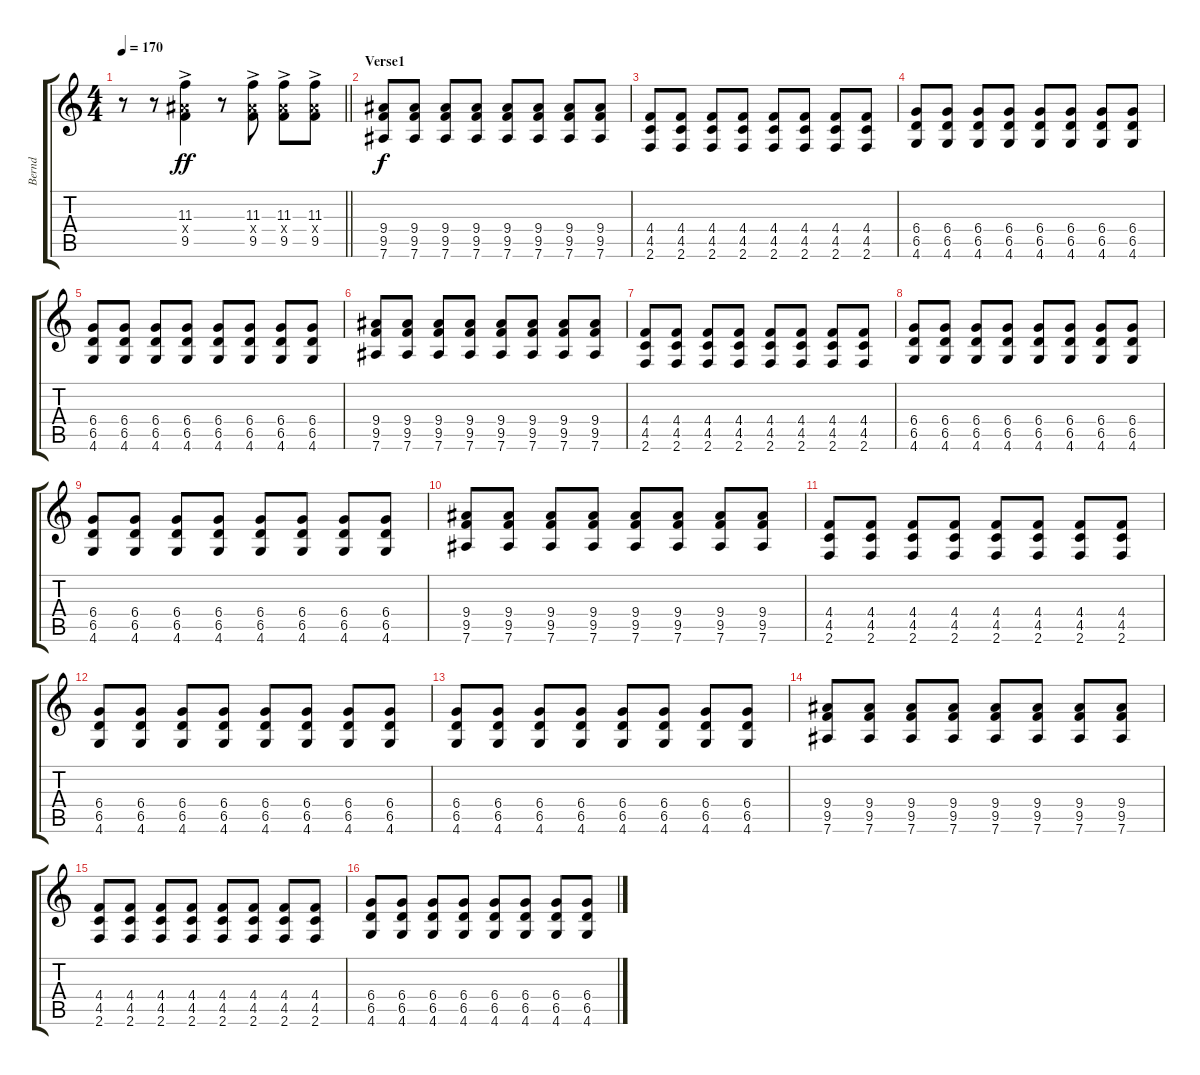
\track ("Bernd" "Bernd") {instrument overdrivenguitar}
\staff {score tabs}
\tuning (Eb4 Bb3 Gb3 Db3 Ab2 Eb2) {hide}
\ts (4 4)
\tempo 170
\clef g2
\barLineRight lightlight
\ks c
r.8{dy ff} r.8 (11.3{ac} 9.4{ac x} 9.5).4 r.8 (11.3{ac} 9.4{ac x} 9.5).8 (11.3{ac} 9.4{ac x} 9.5).8 (11.3{ac} 9.4{ac x} 9.5).8 |
\section ("" "Verse1")
(9.4 9.5 7.6).8{dy f} (9.4 9.5 7.6).8 (9.4 9.5 7.6).8 (9.4 9.5 7.6).8 (9.4 9.5 7.6).8 (9.4 9.5 7.6).8 (9.4 9.5 7.6).8 (9.4 9.5 7.6).8 |
(4.4 4.5 2.6).8 (4.4 4.5 2.6).8 (4.4 4.5 2.6).8 (4.4 4.5 2.6).8 (4.4 4.5 2.6).8 (4.4 4.5 2.6).8 (4.4 4.5 2.6).8 (4.4 4.5 2.6).8 |
(6.4 6.5 4.6).8 (6.4 6.5 4.6).8 (6.4 6.5 4.6).8 (6.4 6.5 4.6).8 (6.4 6.5 4.6).8 (6.4 6.5 4.6).8 (6.4 6.5 4.6).8 (6.4 6.5 4.6).8 |
(6.4 6.5 4.6).8 (6.4 6.5 4.6).8 (6.4 6.5 4.6).8 (6.4 6.5 4.6).8 (6.4 6.5 4.6).8 (6.4 6.5 4.6).8 (6.4 6.5 4.6).8 (6.4 6.5 4.6).8 |
(9.4 9.5 7.6).8 (9.4 9.5 7.6).8 (9.4 9.5 7.6).8 (9.4 9.5 7.6).8 (9.4 9.5 7.6).8 (9.4 9.5 7.6).8 (9.4 9.5 7.6).8 (9.4 9.5 7.6).8 |
(4.4 4.5 2.6).8 (4.4 4.5 2.6).8 (4.4 4.5 2.6).8 (4.4 4.5 2.6).8 (4.4 4.5 2.6).8 (4.4 4.5 2.6).8 (4.4 4.5 2.6).8 (4.4 4.5 2.6).8 |
(6.4 6.5 4.6).8 (6.4 6.5 4.6).8 (6.4 6.5 4.6).8 (6.4 6.5 4.6).8 (6.4 6.5 4.6).8 (6.4 6.5 4.6).8 (6.4 6.5 4.6).8 (6.4 6.5 4.6).8 |
(6.4 6.5 4.6).8 (6.4 6.5 4.6).8 (6.4 6.5 4.6).8 (6.4 6.5 4.6).8 (6.4 6.5 4.6).8 (6.4 6.5 4.6).8 (6.4 6.5 4.6).8 (6.4 6.5 4.6).8 |
(9.4 9.5 7.6).8 (9.4 9.5 7.6).8 (9.4 9.5 7.6).8 (9.4 9.5 7.6).8 (9.4 9.5 7.6).8 (9.4 9.5 7.6).8 (9.4 9.5 7.6).8 (9.4 9.5 7.6).8 |
(4.4 4.5 2.6).8 (4.4 4.5 2.6).8 (4.4 4.5 2.6).8 (4.4 4.5 2.6).8 (4.4 4.5 2.6).8 (4.4 4.5 2.6).8 (4.4 4.5 2.6).8 (4.4 4.5 2.6).8 |
(6.4 6.5 4.6).8 (6.4 6.5 4.6).8 (6.4 6.5 4.6).8 (6.4 6.5 4.6).8 (6.4 6.5 4.6).8 (6.4 6.5 4.6).8 (6.4 6.5 4.6).8 (6.4 6.5 4.6).8 |
(6.4 6.5 4.6).8 (6.4 6.5 4.6).8 (6.4 6.5 4.6).8 (6.4 6.5 4.6).8 (6.4 6.5 4.6).8 (6.4 6.5 4.6).8 (6.4 6.5 4.6).8 (6.4 6.5 4.6).8 |
(9.4 9.5 7.6).8 (9.4 9.5 7.6).8 (9.4 9.5 7.6).8 (9.4 9.5 7.6).8 (9.4 9.5 7.6).8 (9.4 9.5 7.6).8 (9.4 9.5 7.6).8 (9.4 9.5 7.6).8 |
(4.4 4.5 2.6).8 (4.4 4.5 2.6).8 (4.4 4.5 2.6).8 (4.4 4.5 2.6).8 (4.4 4.5 2.6).8 (4.4 4.5 2.6).8 (4.4 4.5 2.6).8 (4.4 4.5 2.6).8 |
(6.4 6.5 4.6).8 (6.4 6.5 4.6).8 (6.4 6.5 4.6).8 (6.4 6.5 4.6).8 (6.4 6.5 4.6).8 (6.4 6.5 4.6).8 (6.4 6.5 4.6).8 (6.4 6.5 4.6).8
